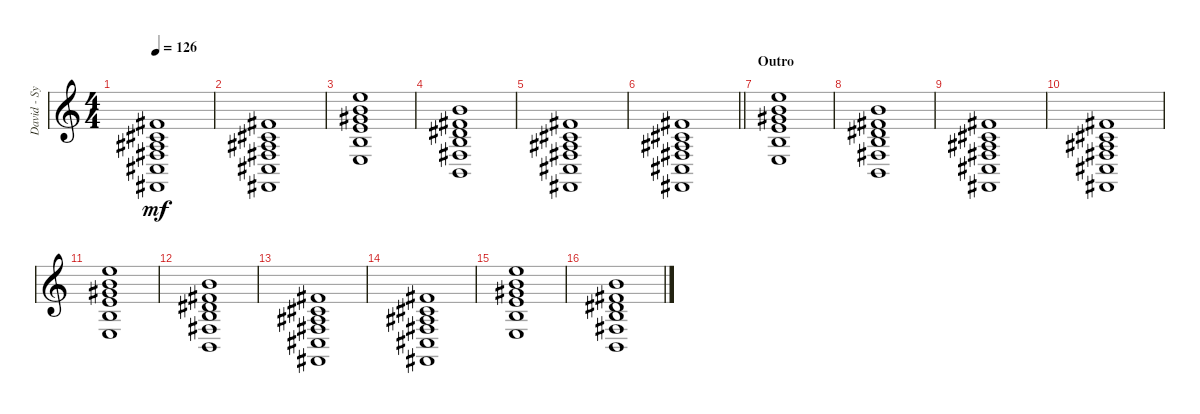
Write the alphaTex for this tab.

\track ("David - Synth" "David - Sy") {instrument lead1square}
\staff {score}
\tuning (E4 B3 G3 D3 A2 E2) {hide}
\ts (4 4)
\tempo 126
\clef g2
\ks c
(2.1 2.2 3.3 4.4 4.5 2.6).1{dy mf} |
(2.1 2.2 3.3 4.4 4.5 2.6).1 |
(12.1 12.2 13.3 14.4 14.5 12.6).1 |
(7.1 7.2 8.3 9.4 9.5 7.6).1 |
(2.1 2.2 3.3 4.4 4.5 2.6).1 |
\barLineRight lightlight
(2.1 2.2 3.3 4.4 4.5 2.6).1 |
\section ("" "Outro")
(12.1 12.2 13.3 14.4 14.5 12.6).1 |
(7.1 7.2 8.3 9.4 9.5 7.6).1 |
(2.1 2.2 3.3 4.4 4.5 2.6).1 |
(2.1 2.2 3.3 4.4 4.5 2.6).1 |
(12.1 12.2 13.3 14.4 14.5 12.6).1 |
(7.1 7.2 8.3 9.4 9.5 7.6).1 |
(2.1 2.2 3.3 4.4 4.5 2.6).1 |
(2.1 2.2 3.3 4.4 4.5 2.6).1 |
(12.1 12.2 13.3 14.4 14.5 12.6).1 |
(7.1 7.2 8.3 9.4 9.5 7.6).1
